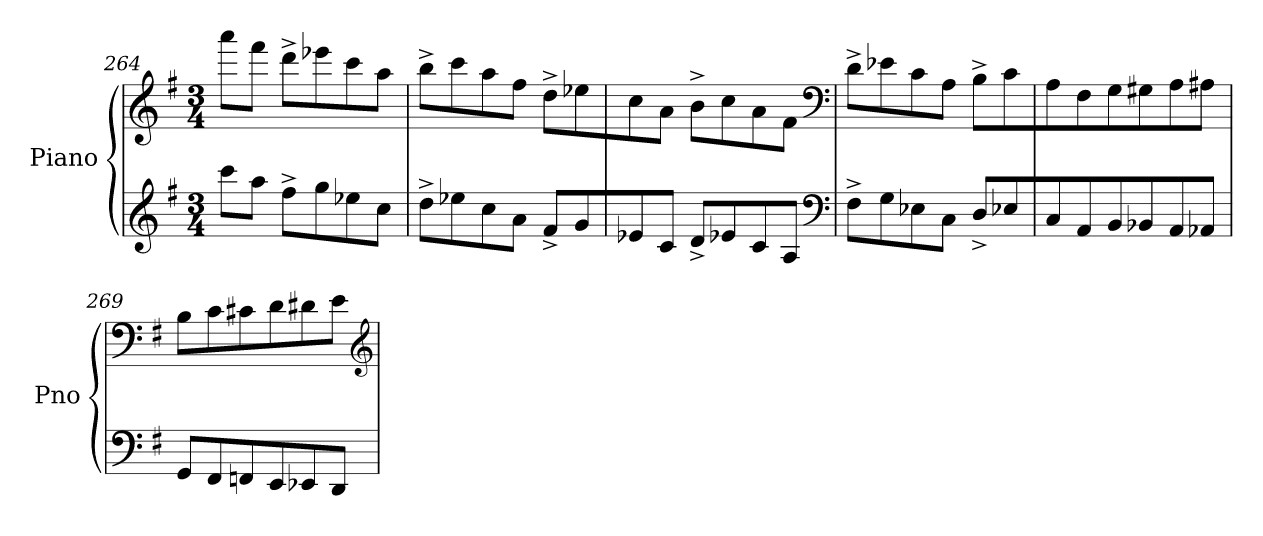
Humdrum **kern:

**kern	**kern
*part1	*part1
*staff2	*staff1
*I"Piano	*
*I'Pno	*
!!LO:PB:g=z
*clefG2	*clefG2
*k[f#]	*k[f#]
*G:	*G:
*M3/4	*M3/4
=264	=264
8ccc\	8aaa\
8aa\J	8fff#\J
8ff#^\L	8ddd^\L
8gg\	8eee-X\
8ee-X\	8ccc\
8cc\J	8aa\J
=265	=265
8dd^\L	8bb^\L
8ee-X\	8ccc\
8cc\	8aa\
8a\J	8ff#\J
8f#^/L	8dd^\L
8g/	8ee-X\
=266	=266
8e-X/	8cc\
8c/J	8a\J
8d^/L	8b^\L
8e-X/	8cc\
8c/	8a\
8A/J	8f#\J
*clefF4	*clefF4
=267	=267
8F#^\L	8d^\L
8G\	8e-X\
8E-X\	8c\
8C\J	8A\J
8D^/L	8B^\L
8E-X/	8c\
=268	=268
8C/	8A\
8AA/	8F#\
8BB/	8G\
8BB-X/	8G#X\
8AA/	8A\
8AA-X/J	8A#X\J
!!LO:PB:g=z
=269	=269
8GG/L	8B\L
8FF#/	8c\
8FFn/	8c#X\
8EE/	8d\
8EE-X/	8d#X\
8DD/J	8e\J
*	*clefG2
=	=
*-	*-
